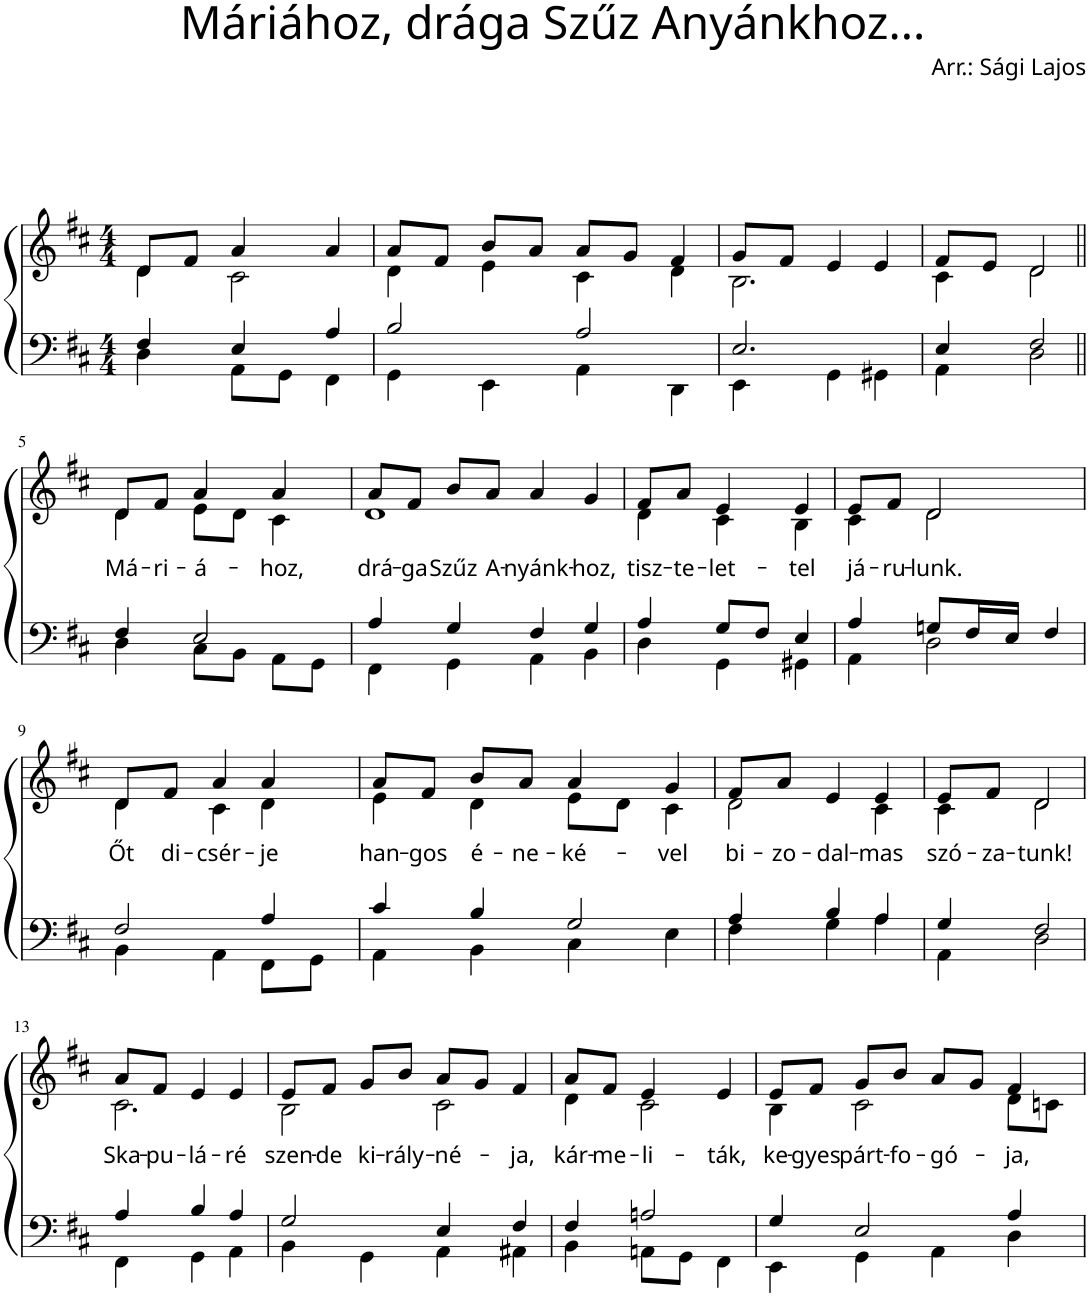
**kern	**kern	**text
*part1	*part1	*part1
*staff2	*staff1	*staff1
*I"P1	*	*
*clefF4	*clefG2	*
*k[f#c#]	*k[f#c#]	*
*M4/4	*M4/4	*
=1	=1	=1
*^	*^	*
4F#/	4D\	8d/L	4d\	.
.	.	8f#/J	.	.
4E/	8AA\L	4a/	2c#\	.
.	8GG\J	.	.	.
4A/	4FF#\	4a/	.	.
=2	=2	=2	=2	=2
2B/	4GG\	8a/L	4d\	.
.	.	8f#/J	.	.
.	4EE\	8b/L	4e\	.
.	.	8a/J	.	.
2A/	4AA\	8a/L	4c#\	.
.	.	8g/J	.	.
.	4DD\	4f#/	4d\	.
=3	=3	=3	=3	=3
2.E/	4EE\	8g/L	2.B\	.
.	.	8f#/J	.	.
.	4GG\	4e/	.	.
.	4GG#X\	4e/	.	.
=4	=4	=4	=4	=4
4E/	4AA\	8f#/L	4c#\	.
.	.	8e/J	.	.
2F#/	2D\	2d/	2d\	.
!!LO:LB:g=z	!!
=5||	=5||	=5||	=5||	=5||
!	!	!	!	!LO:LY:b
4F#/	4D\	8d/L	4d\	Má-
!	!	!	!	!LO:LY:b
.	.	8f#/J	.	-ri-
!	!	!	!	!LO:LY:b
2E/	8C#\L	4a/	8e\L	-á-
.	8BB\J	.	8d\J	.
!	!	!	!	!LO:LY:b
.	8AA\L	4a/	4c#\	-hoz,
.	8GG\J	.	.	.
=6	=6	=6	=6	=6
!	!	!	!	!LO:LY:b
4A/	4FF#\	8a/L	1d	drá-
!	!	!	!	!LO:LY:b
.	.	8f#/J	.	-ga
!	!	!	!	!LO:LY:b
4G/	4GG\	8b/L	.	Szűz
!	!	!	!	!LO:LY:b
.	.	8a/J	.	A-
!	!	!	!	!LO:LY:b
4F#/	4AA\	4a/	.	-nyánk-
!	!	!	!	!LO:LY:b
4G/	4BB\	4g/	.	-hoz,
=7	=7	=7	=7	=7
!	!	!	!	!LO:LY:b
4A/	4D\	8f#/L	4d\	tisz-
!	!	!	!	!LO:LY:b
.	.	8a/J	.	-te-
!	!	!	!	!LO:LY:b
8G/L	4GG\	4e/	4c#\	-let-
8F#/J	.	.	.	.
!	!	!	!	!LO:LY:b
4E/	4GG#X\	4e/	4B\	-tel
=8	=8	=8	=8	=8
!	!	!	!	!LO:LY:b
4A/	4AA\	8e/L	4c#\	já-
!	!	!	!	!LO:LY:b
.	.	8f#/J	.	-ru-
!	!	!	!	!LO:LY:b
8Gn/L	2D\	2d/	2d\	-lunk.
16F#/L	.	.	.	.
16E/JJ	.	.	.	.
4F#/	.	.	.	.
!!LO:LB:g=z	!!
=9	=9	=9	=9	=9
!	!	!	!	!LO:LY:b
2F#/	4BB\	8d/L	4d\	Őt
!	!	!	!	!LO:LY:b
.	.	8f#/J	.	di-
!	!	!	!	!LO:LY:b
.	4AA\	4a/	4c#\	-csér-
!	!	!	!	!LO:LY:b
4A/	8FF#\L	4a/	4d\	-je
.	8GG\J	.	.	.
=10	=10	=10	=10	=10
!	!	!	!	!LO:LY:b
4c#/	4AA\	8a/L	4e\	han-
!	!	!	!	!LO:LY:b
.	.	8f#/J	.	-gos
!	!	!	!	!LO:LY:b
4B/	4BB\	8b/L	4d\	é-
!	!	!	!	!LO:LY:b
.	.	8a/J	.	-ne-
!	!	!	!	!LO:LY:b
2G/	4C#\	4a/	8e\L	-ké-
.	.	.	8d\J	.
!	!	!	!	!LO:LY:b
.	4E\	4g/	4c#\	-vel
=11	=11	=11	=11	=11
!	!	!	!	!LO:LY:b
4A/	4F#\	8f#/L	2d\	bi-
!	!	!	!	!LO:LY:b
.	.	8a/J	.	-zo-
!	!	!	!	!LO:LY:b
4B/	4G\	4e/	.	-dal-
!	!	!	!	!LO:LY:b
4A/	4A\	4e/	4c#\	-mas
=12	=12	=12	=12	=12
!	!	!	!	!LO:LY:b
4G/	4AA\	8e/L	4c#\	szó-
!	!	!	!	!LO:LY:b
.	.	8f#/J	.	-za-
!	!	!	!	!LO:LY:b
2F#/	2D\	2d/	2d\	-tunk!
!!LO:LB:g=z	!!
=13	=13	=13	=13	=13
!	!	!	!	!LO:LY:b
4A/	4FF#\	8a/L	2.c#\	Ska-
!	!	!	!	!LO:LY:b
.	.	8f#/J	.	-pu-
!	!	!	!	!LO:LY:b
4B/	4GG\	4e/	.	-lá-
!	!	!	!	!LO:LY:b
4A/	4AA\	4e/	.	-ré
=14	=14	=14	=14	=14
!	!	!	!	!LO:LY:b
2G/	4BB\	8e/L	2B\	szen-
!	!	!	!	!LO:LY:b
.	.	8f#/J	.	-de
!	!	!	!	!LO:LY:b
.	4GG\	8g/L	.	ki-
!	!	!	!	!LO:LY:b
.	.	8b/J	.	-rály-
!	!	!	!	!LO:LY:b
4E/	4AA\	8a/L	2c#\	-né-
.	.	8g/J	.	.
!	!	!	!	!LO:LY:b
4F#/	4AA#X\	4f#/	.	-ja,
=15	=15	=15	=15	=15
!	!	!	!	!LO:LY:b
4F#/	4BB\	8a/L	4d\	kár-
!	!	!	!	!LO:LY:b
.	.	8f#/J	.	-me-
!	!	!	!	!LO:LY:b
2An/	8AAn\L	4e/	2c#\	-li-
.	8GG\J	.	.	.
!	!	!	!	!LO:LY:b
.	4FF#\	4e/	.	-ták,
=16	=16	=16	=16	=16
!	!	!	!	!LO:LY:b
4G/	4EE\	8e/L	4B\	ke-
!	!	!	!	!LO:LY:b
.	.	8f#/J	.	-gyes
!	!	!	!	!LO:LY:b
2E/	4GG\	8g/L	2c#\	párt-
!	!	!	!	!LO:LY:b
.	.	8b/J	.	-fo-
!	!	!	!	!LO:LY:b
.	4AA\	8a/L	.	-gó-
.	.	8g/J	.	.
!	!	!	!	!LO:LY:b
4A/	4D\	4f#/	8d\L	-ja,
.	.	.	8cn\J	.
*v	*v	*	*	*
*	*v	*v	*
=	=	=
*-	*-	*-
